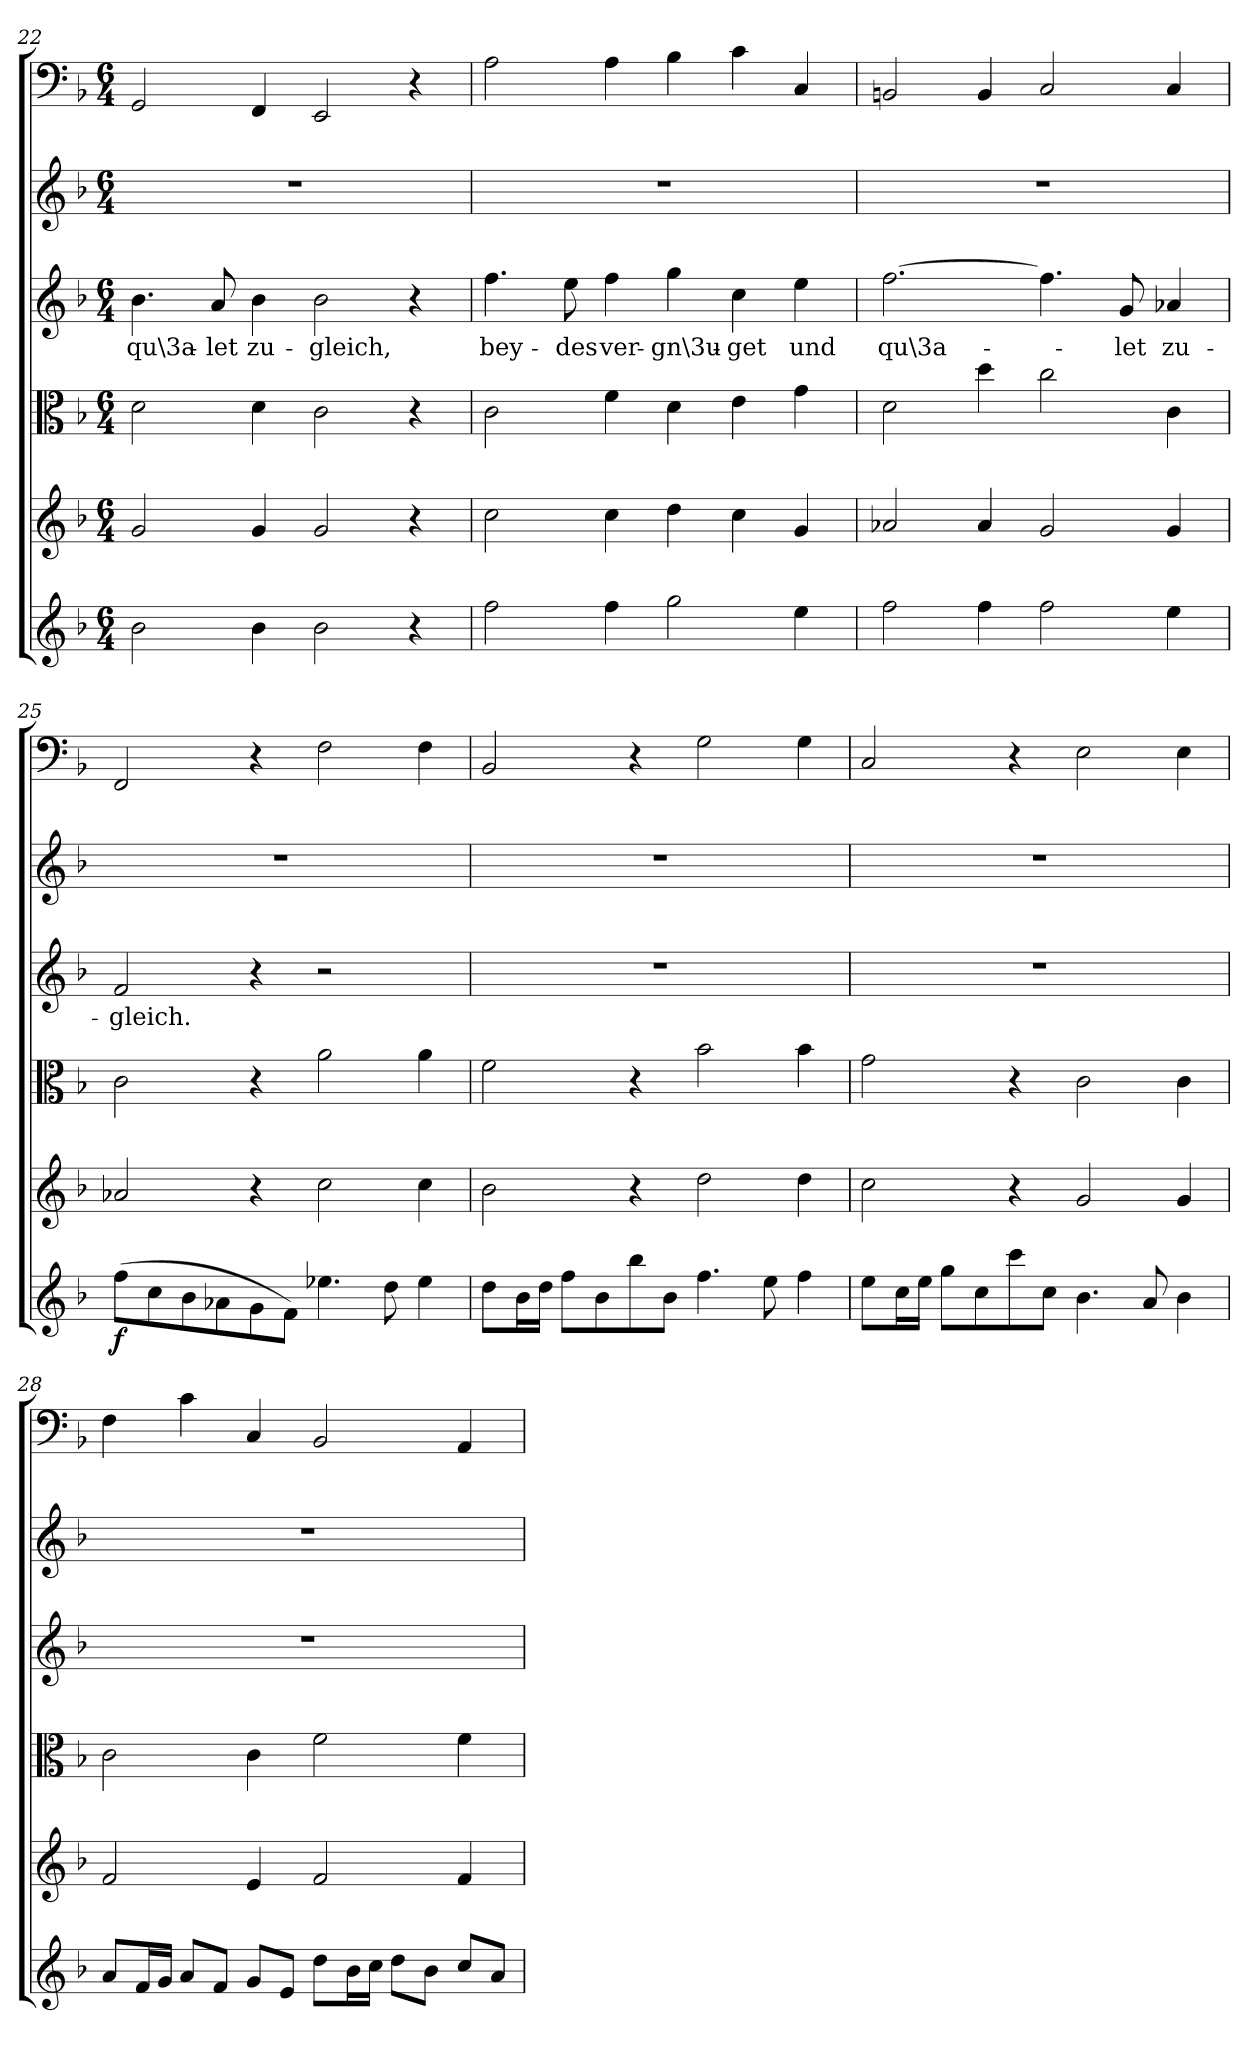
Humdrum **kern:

**kern	**dynam	**kern	**kern	**kern	**text	**kern	**kern
*part6	*part6	*part5	*part4	*part3	*part3	*part2	*part1
*staff6	*staff6	*staff5	*staff4	*staff3	*staff3	*staff2	*staff1
*clefG2	*	*clefG2	*clefC3	*clefG2	*	*clefG2	*clefF4
*k[b-]	*	*k[b-]	*k[b-]	*k[b-]	*	*k[b-]	*k[b-]
*F:	*	*F:	*F:	*F:	*	*F:	*F:
*M6/4	*	*M6/4	*M6/4	*M6/4	*	*M6/4	*M6/4
=22	=22	=22	=22	=22	=22	=22	=22
2b-\	.	2g/	2d\	4.b-\	qu\3a-	1.r	2GG/
.	.	.	.	8a/	-let	.	.
4b-\	.	4g/	4d\	4b-\	zu-	.	4FF/
2b-\	.	2g/	2c\	2b-\	-gleich,	.	2EE/
4r	.	4r	4r	4r	.	.	4r
=23	=23	=23	=23	=23	=23	=23	=23
2ff\	.	2cc\	2c\	4.ff\	bey-	1.r	2A\
.	.	.	.	8ee\	-des	.	.
4ff\	.	4cc\	4f\	4ff\	ver-	.	4A\
2gg\	.	4dd\	4d\	4gg\	-gn\3u-	.	4B-\
.	.	4cc\	4e\	4cc\	-get	.	4c\
4ee\	.	4g/	4g\	4ee\	und	.	4C/
=24	=24	=24	=24	=24	=24	=24	=24
2ff\	.	2a-X/	2d\	[2.ff\	qu\3a-	1.r	2BBn/
4ff\	.	4a-/	4dd\	.	.	.	4BB/
2ff\	.	2g/	2cc\	4.ff\]	.	.	2C/
.	.	.	.	8g/	-let	.	.
4ee\	.	4g/	4c\	4a-X/	zu-	.	4C/
=25	=25	=25	=25	=25	=25	=25	=25
(8ff\L	f	2a-X/	2c\	2f/	-gleich.	1.r	2FF/
8cc\	.	.	.	.	.	.	.
8b-\	.	.	.	.	.	.	.
8a-X\	.	.	.	.	.	.	.
8g\	.	4r	4r	4r	.	.	4r
8f\J)	.	.	.	.	.	.	.
4.ee-X\	.	2cc\	2a\	2r	.	.	2F\
8dd\	.	.	.	.	.	.	.
4ee-\	.	4cc\	4a\	4ryy	.	.	4F\
=26	=26	=26	=26	=26	=26	=26	=26
8dd\L	.	2b-\	2f\	1.r	.	1.r	2BB-/
16b-\L	.	.	.	.	.	.	.
16dd\JJ	.	.	.	.	.	.	.
8ff\L	.	.	.	.	.	.	.
8b-\	.	.	.	.	.	.	.
8bb-\	.	4r	4r	.	.	.	4r
8b-\J	.	.	.	.	.	.	.
4.ff\	.	2dd\	2b-\	.	.	.	2G\
8ee\	.	.	.	.	.	.	.
4ff\	.	4dd\	4b-\	.	.	.	4G\
=27	=27	=27	=27	=27	=27	=27	=27
8ee\L	.	2cc\	2g\	1.r	.	1.r	2C/
16cc\L	.	.	.	.	.	.	.
16ee\JJ	.	.	.	.	.	.	.
8gg\L	.	.	.	.	.	.	.
8cc\	.	.	.	.	.	.	.
8ccc\	.	4r	4r	.	.	.	4r
8cc\J	.	.	.	.	.	.	.
4.b-\	.	2g/	2c\	.	.	.	2E\
8a/	.	.	.	.	.	.	.
4b-\	.	4g/	4c\	.	.	.	4E\
=28	=28	=28	=28	=28	=28	=28	=28
8a/L	.	2f/	2c\	1.r	.	1.r	4F\
16f/L	.	.	.	.	.	.	.
16g/JJ	.	.	.	.	.	.	.
8a/L	.	.	.	.	.	.	4c\
8f/J	.	.	.	.	.	.	.
8g/L	.	4e/	4c\	.	.	.	4C/
8e/J	.	.	.	.	.	.	.
8dd\L	.	2f/	2f\	.	.	.	2BB-/
16b-\L	.	.	.	.	.	.	.
16cc\JJ	.	.	.	.	.	.	.
8dd\L	.	.	.	.	.	.	.
8b-\J	.	.	.	.	.	.	.
8cc/L	.	4f/	4f\	.	.	.	4AA/
8a/J	.	.	.	.	.	.	.
=	=	=	=	=	=	=	=
*-	*-	*-	*-	*-	*-	*-	*-
